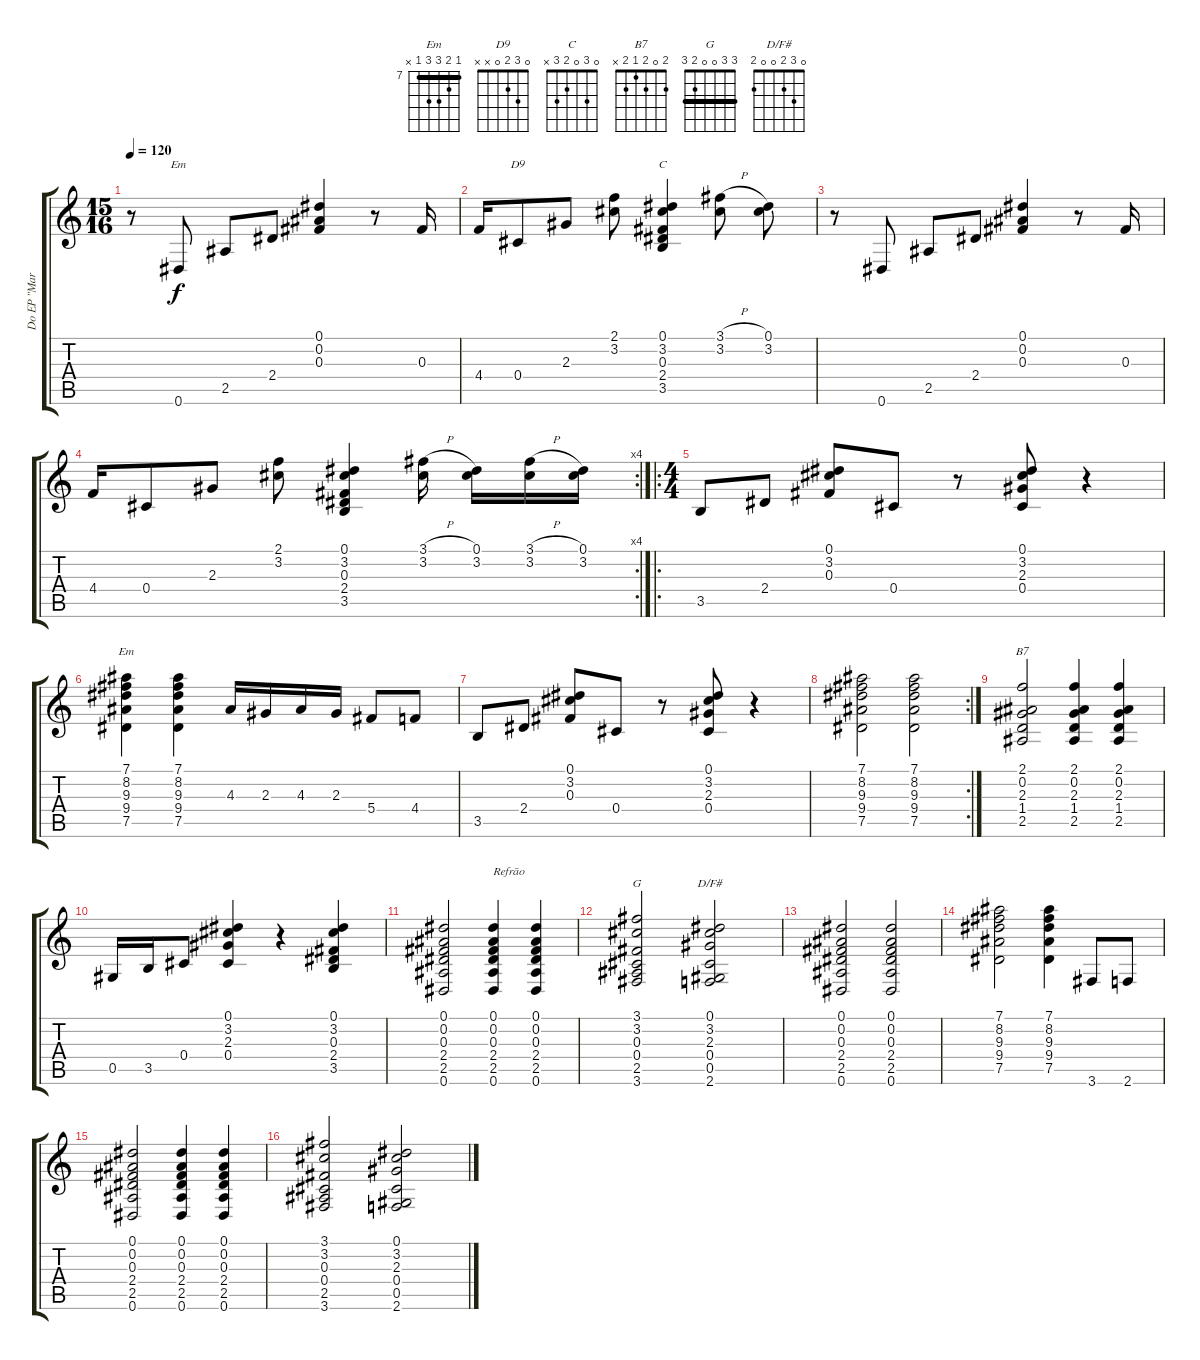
\track ("Do EP \"Marcas de um Tempo\"" "Do EP \"Mar") {instrument acousticguitarnylon}
\staff {score tabs}
\tuning (Eb4 Bb3 Gb3 Db3 Ab2 Eb2) {hide}
\chord ("Em" 0 0 0 2 2 0)
\chord ("D9" 0 3 2 0 x x)
\chord ("C" 0 3 0 2 3 x)
\chord ("Em" 7 8 9 9 7 x) {firstfret 7 barre 7}
\chord ("B7" 2 0 2 1 2 x)
\chord ("G" 3 3 0 0 2 3) {barre 3}
\chord ("D/F#" 0 3 2 0 0 2)
\ts (15 16)
\tempo 120
\clef g2
\ks c
r.8{dy f instrument acousticguitarnylon} 0.6.8{ch "Em"} 2.5.8 2.4.8 (0.1 0.2 0.3).4 r.8 0.3.16 |
4.4.16 0.4.8{ch "D9"} 2.3.8 (2.1 3.2).8 (0.1 3.2 0.3 2.4 3.5).4{ch "C"} (3.1{h} 3.2).8 (0.1 3.2).8 |
r.8 0.6.8 2.5.8 2.4.8 (0.1 0.2 0.3).4 r.8 0.3.16 |
\rc 4
4.4.16 0.4.8 2.3.8 (2.1 3.2).8 (0.1 3.2 0.3 2.4 3.5).4 (3.1{h} 3.2).16 (0.1 3.2).16 (3.1{h} 3.2).16 (0.1 3.2).16 |
\ro
\ts (4 4)
3.5.8 2.4.8 (0.1 3.2 0.3).8 0.4.8 r.8 (0.1 3.2 2.3 0.4).8 r.4 |
(7.1 8.2 9.3 9.4 7.5).4{ch "Em"} (7.1 8.2 9.3 9.4 7.5).4 4.3.16 2.3.16 4.3.16 2.3.16 5.4.8 4.4.8 |
3.5.8 2.4.8 (0.1 3.2 0.3).8 0.4.8 r.8 (0.1 3.2 2.3 0.4).8 r.4 |
\rc 2
(7.1 8.2 9.3 9.4 7.5).2 (7.1 8.2 9.3 9.4 7.5).2 |
(2.1 0.2 2.3 1.4 2.5).2{ch "B7"} (2.1 0.2 2.3 1.4 2.5).4 (2.1 0.2 2.3 1.4 2.5).4 |
0.5.16 3.5.16 0.4.8 (0.1 3.2 2.3 0.4).4 r.4 (0.1 3.2 0.3 2.4 3.5).4 |
(0.1 0.2 0.3 2.4 2.5 0.6).2 (0.1 0.2 0.3 2.4 2.5 0.6).4{txt "Refrão"} (0.1 0.2 0.3 2.4 2.5 0.6).4 |
(3.1 3.2 0.3 0.4 2.5 3.6).2{ch "G"} (0.1 3.2 2.3 0.4 0.5 2.6).2{ch "D/F#"} |
(0.1 0.2 0.3 2.4 2.5 0.6).2 (0.1 0.2 0.3 2.4 2.5 0.6).2 |
(7.1 8.2 9.3 9.4 7.5).2 (7.1 8.2 9.3 9.4 7.5).4 3.6.8 2.6.8 |
(0.1 0.2 0.3 2.4 2.5 0.6).2 (0.1 0.2 0.3 2.4 2.5 0.6).4 (0.1 0.2 0.3 2.4 2.5 0.6).4 |
(3.1 3.2 0.3 0.4 2.5 3.6).2 (0.1 3.2 2.3 0.4 0.5 2.6).2
